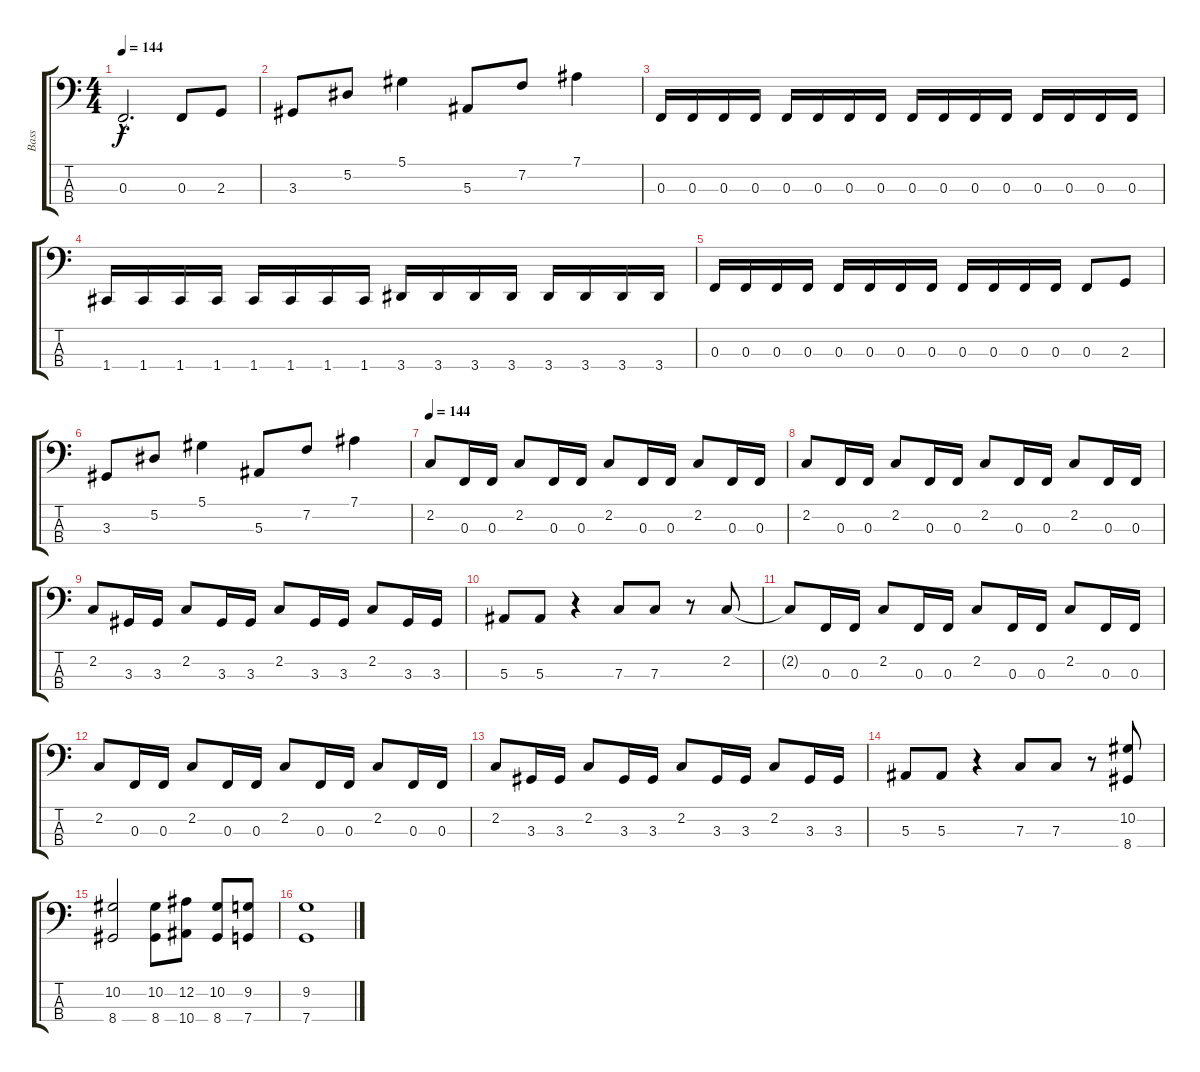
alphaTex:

\track ("Bass" "Bass") {instrument electricbasspick}
\staff {score tabs}
\tuning (Eb2 Bb1 F1 C1) {hide}
\ts (4 4)
\tempo 144
\clef f4
\ks c
0.3{hac}.2{d dy f} 0.3.8 2.3.8 |
3.3.8 5.2.8 5.1.4 5.3.8 7.2.8 7.1.4 |
0.3.16 0.3.16 0.3.16 0.3.16 0.3.16 0.3.16 0.3.16 0.3.16 0.3.16 0.3.16 0.3.16 0.3.16 0.3.16 0.3.16 0.3.16 0.3.16 |
1.4.16 1.4.16 1.4.16 1.4.16 1.4.16 1.4.16 1.4.16 1.4.16 3.4.16 3.4.16 3.4.16 3.4.16 3.4.16 3.4.16 3.4.16 3.4.16 |
0.3.16 0.3.16 0.3.16 0.3.16 0.3.16 0.3.16 0.3.16 0.3.16 0.3.16 0.3.16 0.3.16 0.3.16 0.3.8 2.3.8 |
3.3.8 5.2.8 5.1.4 5.3.8 7.2.8 7.1.4 |
\tempo 144
2.2.8 0.3.16 0.3.16 2.2.8 0.3.16 0.3.16 2.2.8 0.3.16 0.3.16 2.2.8 0.3.16 0.3.16 |
2.2.8 0.3.16 0.3.16 2.2.8 0.3.16 0.3.16 2.2.8 0.3.16 0.3.16 2.2.8 0.3.16 0.3.16 |
2.2.8 3.3.16 3.3.16 2.2.8 3.3.16 3.3.16 2.2.8 3.3.16 3.3.16 2.2.8 3.3.16 3.3.16 |
5.3.8 5.3.8 r.4 7.3.8 7.3.8 r.8 2.2.8 |
2.2{t}.8 0.3.16 0.3.16 2.2.8 0.3.16 0.3.16 2.2.8 0.3.16 0.3.16 2.2.8 0.3.16 0.3.16 |
2.2.8 0.3.16 0.3.16 2.2.8 0.3.16 0.3.16 2.2.8 0.3.16 0.3.16 2.2.8 0.3.16 0.3.16 |
2.2.8 3.3.16 3.3.16 2.2.8 3.3.16 3.3.16 2.2.8 3.3.16 3.3.16 2.2.8 3.3.16 3.3.16 |
5.3.8 5.3.8 r.4 7.3.8 7.3.8 r.8 (10.2 8.4).8 |
(10.2 8.4).2 (10.2 8.4).8 (12.2 10.4).8 (10.2 8.4).8 (9.2 7.4).8 |
(9.2 7.4).1
